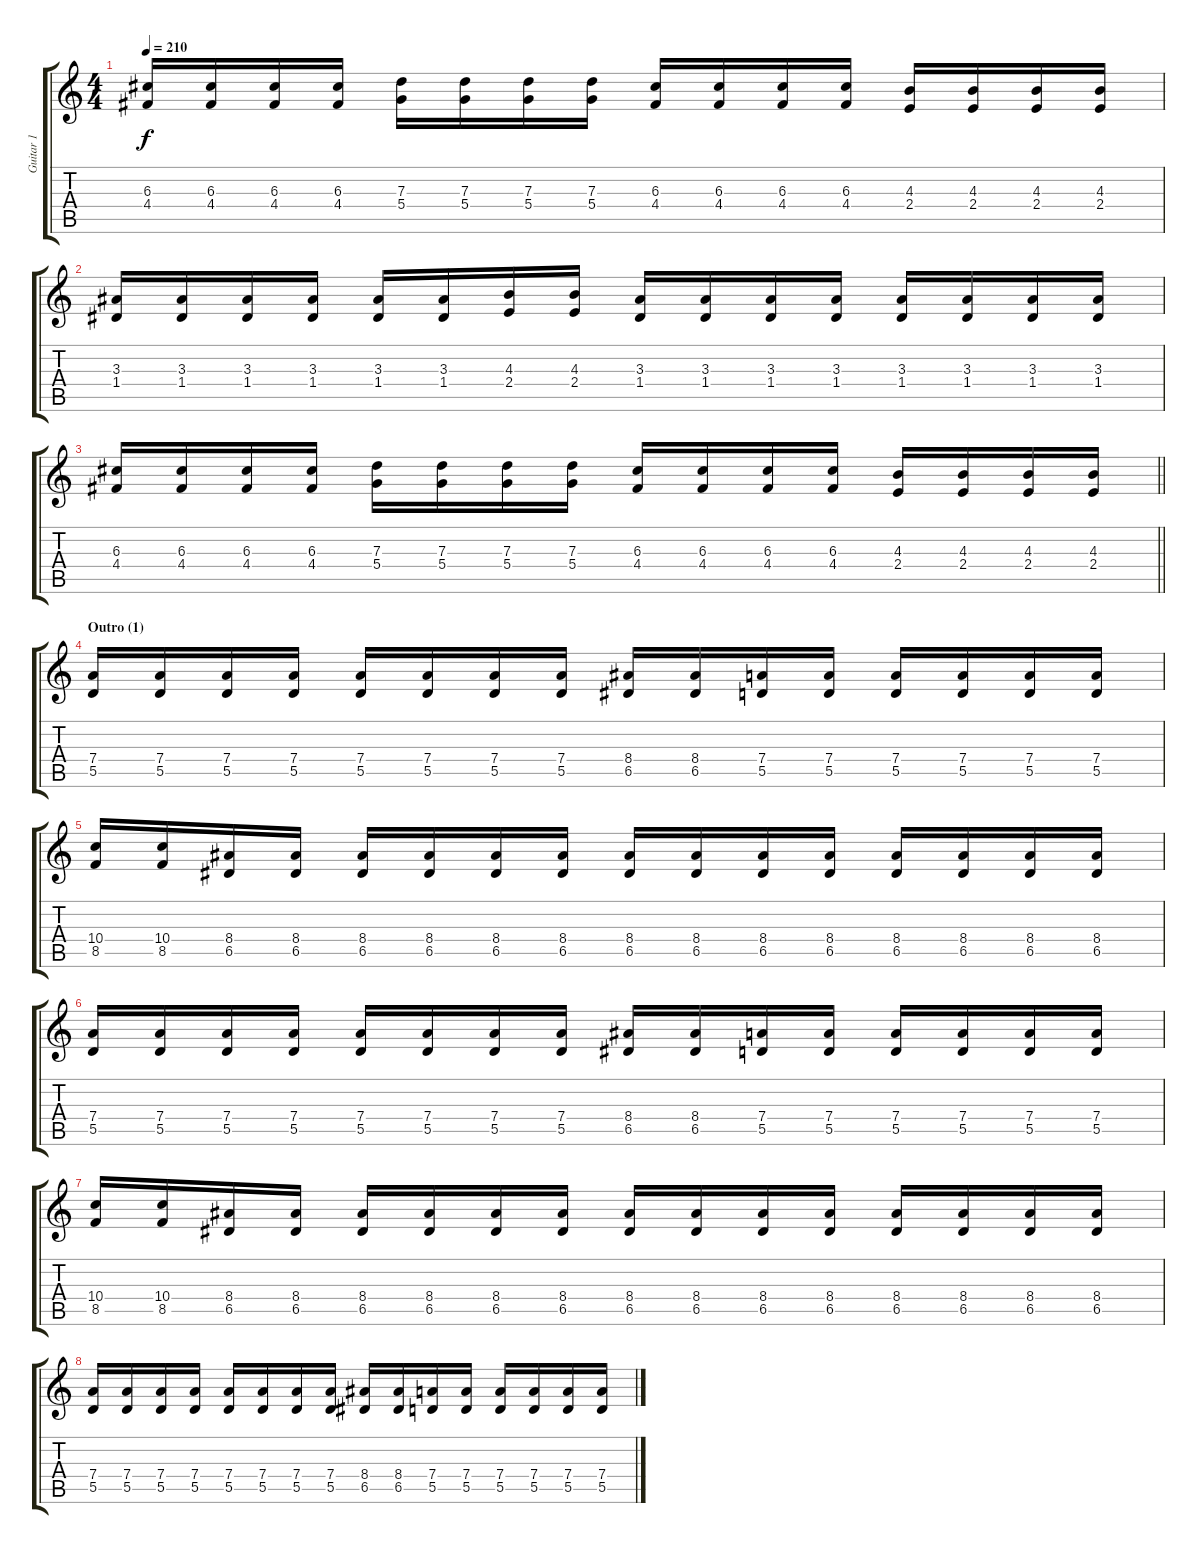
\track ("Guitar 1" "Guitar 1") {instrument distortionguitar}
\staff {score tabs}
\tuning (E4 B3 G3 D3 A2 E2) {hide}
\ts (4 4)
\tempo 210
\clef g2
\ks c
(6.3 4.4).16{dy f} (6.3 4.4).16 (6.3 4.4).16 (6.3 4.4).16 (7.3 5.4).16 (7.3 5.4).16 (7.3 5.4).16 (7.3 5.4).16 (6.3 4.4).16 (6.3 4.4).16 (6.3 4.4).16 (6.3 4.4).16 (4.3 2.4).16 (4.3 2.4).16 (4.3 2.4).16 (4.3 2.4).16 |
(3.3 1.4).16 (3.3 1.4).16 (3.3 1.4).16 (3.3 1.4).16 (3.3 1.4).16 (3.3 1.4).16 (4.3 2.4).16 (4.3 2.4).16 (3.3 1.4).16 (3.3 1.4).16 (3.3 1.4).16 (3.3 1.4).16 (3.3 1.4).16 (3.3 1.4).16 (3.3 1.4).16 (3.3 1.4).16 |
\barLineRight lightlight
(6.3 4.4).16 (6.3 4.4).16 (6.3 4.4).16 (6.3 4.4).16 (7.3 5.4).16 (7.3 5.4).16 (7.3 5.4).16 (7.3 5.4).16 (6.3 4.4).16 (6.3 4.4).16 (6.3 4.4).16 (6.3 4.4).16 (4.3 2.4).16 (4.3 2.4).16 (4.3 2.4).16 (4.3 2.4).16 |
\section ("" "Outro (1)")
(7.4 5.5).16 (7.4 5.5).16 (7.4 5.5).16 (7.4 5.5).16 (7.4 5.5).16 (7.4 5.5).16 (7.4 5.5).16 (7.4 5.5).16 (8.4 6.5).16 (8.4 6.5).16 (7.4 5.5).16 (7.4 5.5).16 (7.4 5.5).16 (7.4 5.5).16 (7.4 5.5).16 (7.4 5.5).16 |
(10.4 8.5).16 (10.4 8.5).16 (8.4 6.5).16 (8.4 6.5).16 (8.4 6.5).16 (8.4 6.5).16 (8.4 6.5).16 (8.4 6.5).16 (8.4 6.5).16 (8.4 6.5).16 (8.4 6.5).16 (8.4 6.5).16 (8.4 6.5).16 (8.4 6.5).16 (8.4 6.5).16 (8.4 6.5).16 |
(7.4 5.5).16 (7.4 5.5).16 (7.4 5.5).16 (7.4 5.5).16 (7.4 5.5).16 (7.4 5.5).16 (7.4 5.5).16 (7.4 5.5).16 (8.4 6.5).16 (8.4 6.5).16 (7.4 5.5).16 (7.4 5.5).16 (7.4 5.5).16 (7.4 5.5).16 (7.4 5.5).16 (7.4 5.5).16 |
(10.4 8.5).16 (10.4 8.5).16 (8.4 6.5).16 (8.4 6.5).16 (8.4 6.5).16 (8.4 6.5).16 (8.4 6.5).16 (8.4 6.5).16 (8.4 6.5).16 (8.4 6.5).16 (8.4 6.5).16 (8.4 6.5).16 (8.4 6.5).16 (8.4 6.5).16 (8.4 6.5).16 (8.4 6.5).16 |
(7.4 5.5).16 (7.4 5.5).16 (7.4 5.5).16 (7.4 5.5).16 (7.4 5.5).16 (7.4 5.5).16 (7.4 5.5).16 (7.4 5.5).16 (8.4 6.5).16 (8.4 6.5).16 (7.4 5.5).16 (7.4 5.5).16 (7.4 5.5).16 (7.4 5.5).16 (7.4 5.5).16 (7.4 5.5).16
